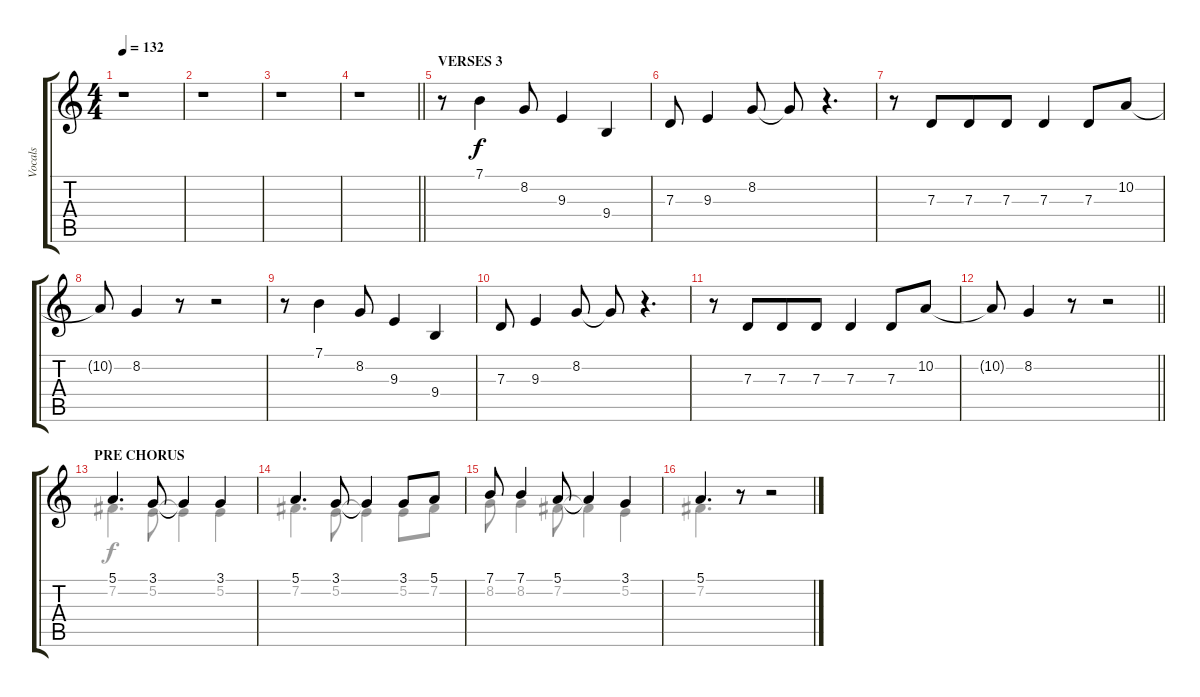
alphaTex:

\track ("Vocals" "Vocals") {instrument harmonica}
\staff {score tabs}
\tuning (E4 B3 G3 D3 A2 E2) {hide}
\voice
\ts (4 4)
\tempo 132
\clef g2
\ks c
r.1{dy f} |
r.1 |
r.1 |
\barLineRight lightlight
r.1 |
\section ("" "VERSES 3")
r.8 7.1.4 8.2.8 9.3.4 9.4.4 |
7.3.8 9.3.4 8.2.8 8.2{t}.8 r.4{d} |
r.8 7.3.8{beam merge} 7.3.8 7.3.8 7.3.4 7.3.8 10.2.8 |
10.2{t}.8 8.2.4 r.8 r.2 |
r.8 7.1.4 8.2.8 9.3.4 9.4.4 |
7.3.8 9.3.4 8.2.8 8.2{t}.8 r.4{d} |
r.8 7.3.8{beam merge} 7.3.8 7.3.8 7.3.4 7.3.8 10.2.8 |
\barLineRight lightlight
10.2{t}.8 8.2.4 r.8 r.2 |
\section ("" "PRE CHORUS")
5.1.4{d} 3.1.8 3.1{t}.4 3.1.4 |
5.1.4{d} 3.1.8 3.1{t}.4 3.1.8 5.1.8 |
7.1.8 7.1.4 5.1.8 5.1{t}.4 3.1.4 |
5.1.4{d} r.8 r.2
\voice
\clef g2
\ottava regular
\simile none
\ks c
|
|
|
\barLineRight lightlight
|
|
|
|
|
|
|
|
\barLineRight lightlight
|
7.2.4{d} 5.2.8 5.2{t}.4 5.2.4 |
7.2.4{d} 5.2.8 5.2{t}.4 5.2.8 7.2.8 |
8.2.8 8.2.4 7.2.8 7.2{t}.4 5.2.4 |
7.2.4{d} r.8 r.2
